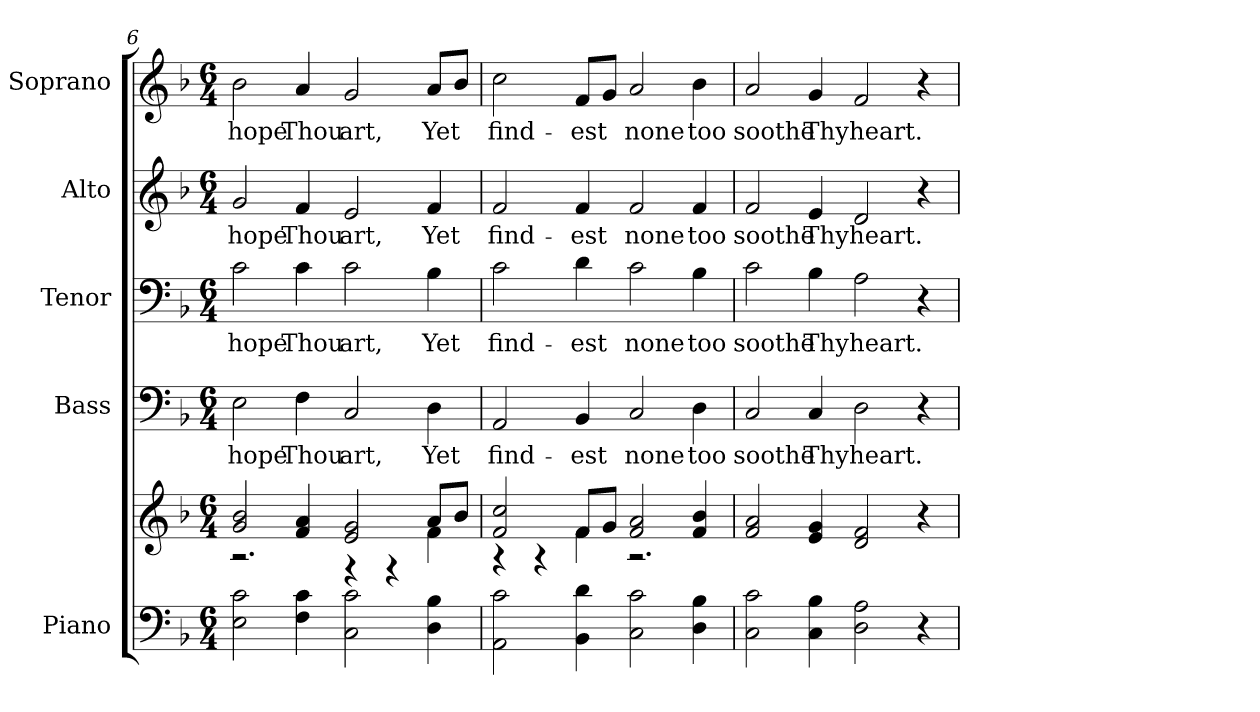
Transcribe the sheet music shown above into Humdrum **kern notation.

**kern	**kern	**kern	**text	**kern	**text	**kern	**text	**kern	**text
*part5	*part5	*part4	*part4	*part3	*part3	*part2	*part2	*part1	*part1
*staff6	*staff5	*staff4	*staff4	*staff3	*staff3	*staff2	*staff2	*staff1	*staff1
*I"Piano	*	*I"Bass	*	*I"Tenor	*	*I"Alto	*	*I"Soprano	*
*I'Pno.	*	*I'B.	*	*I'T.	*	*I'A.	*	*I'S.	*
*clefF4	*clefG2	*clefF4	*	*clefF4	*	*clefG2	*	*clefG2	*
*k[b-]	*k[b-]	*k[b-]	*	*k[b-]	*	*k[b-]	*	*k[b-]	*
*F:	*F:	*F:	*	*F:	*	*F:	*	*F:	*
*M6/4	*M6/4	*M6/4	*	*M6/4	*	*M6/4	*	*M6/4	*
=6	=6	=6	=6	=6	=6	=6	=6	=6	=6
*	*^	*	*	*	*	*	*	*	*
!	!	!	!	!LO:LY:b:color=#000000	!	!	!	!	!	!
!	!	!	!	!	!	!LO:LY:b:color=#000000	!	!	!	!
!	!	!	!	!	!	!	!	!LO:LY:b:color=#000000	!	!
!	!	!	!	!	!	!	!	!	!	!LO:LY:b:color=#000000
2Ei\ 2ci	2gi/ 2b-i	2.r	2Ei\	hope	2ci\	hope	2gi/	hope	2b-i\	hope
!	!	!	!	!LO:LY:b:color=#000000	!	!	!	!	!	!
!	!	!	!	!	!	!LO:LY:b:color=#000000	!	!	!	!
!	!	!	!	!	!	!	!	!LO:LY:b:color=#000000	!	!
!	!	!	!	!	!	!	!	!	!	!LO:LY:b:color=#000000
4Fi\ 4ci	4fi/ 4ai	.	4Fi\	Thou	4ci\	Thou	4fi/	Thou	4ai/	Thou
!	!	!	!	!LO:LY:b:color=#000000	!	!	!	!	!	!
!	!	!	!	!	!	!LO:LY:b:color=#000000	!	!	!	!
!	!	!	!	!	!	!	!	!LO:LY:b:color=#000000	!	!
!	!	!	!	!	!	!	!	!	!	!LO:LY:b:color=#000000
2Ci\ 2ci	2ei/ 2gi	4r	2Ci/	art,	2ci\	art,	2ei/	art,	2gi/	art,
.	.	4r	.	.	.	.	.	.	.	.
!	!	!	!	!LO:LY:b:color=#000000	!	!	!	!	!	!
!	!	!	!	!	!	!LO:LY:b:color=#000000	!	!	!	!
!	!	!	!	!	!	!	!	!LO:LY:b:color=#000000	!	!
!	!	!	!	!	!	!	!	!	!	!LO:LY:b:color=#000000
4Di\ 4B-i	8ai/L	4fi\	4Di\	Yet	4B-i\	Yet	4fi/	Yet	8ai/L	Yet
.	8b-i/J	.	.	.	.	.	.	.	8b-i/J	.
!!LO:PB:g=z
=7	=7	=7	=7	=7	=7	=7	=7	=7	=7	=7
!	!	!	!	!LO:LY:b:color=#000000	!	!	!	!	!	!
!	!	!	!	!	!	!LO:LY:b:color=#000000	!	!	!	!
!	!	!	!	!	!	!	!	!LO:LY:b:color=#000000	!	!
!	!	!	!	!	!	!	!	!	!	!LO:LY:b:color=#000000
2AAi\ 2ci	2fi/ 2cci	4r	2AAi/	find-	2ci\	find-	2fi/	find-	2cci\	find-
.	.	4r	.	.	.	.	.	.	.	.
!	!	!	!	!LO:LY:b:color=#000000	!	!	!	!	!	!
!	!	!	!	!	!	!LO:LY:b:color=#000000	!	!	!	!
!	!	!	!	!	!	!	!	!LO:LY:b:color=#000000	!	!
!	!	!	!	!	!	!	!	!	!	!LO:LY:b:color=#000000
4BB-i\ 4di	8fi/L	4fi\	4BB-i/	-est	4di\	-est	4fi/	-est	8fi/L	-est
.	8gi/J	.	.	.	.	.	.	.	8gi/J	.
!	!	!	!	!LO:LY:b:color=#000000	!	!	!	!	!	!
!	!	!	!	!	!	!LO:LY:b:color=#000000	!	!	!	!
!	!	!	!	!	!	!	!	!LO:LY:b:color=#000000	!	!
!	!	!	!	!	!	!	!	!	!	!LO:LY:b:color=#000000
2Ci\ 2ci	2fi/ 2ai	2.r	2Ci/	none	2ci\	none	2fi/	none	2ai/	none
!	!	!	!	!LO:LY:b:color=#000000	!	!	!	!	!	!
!	!	!	!	!	!	!LO:LY:b:color=#000000	!	!	!	!
!	!	!	!	!	!	!	!	!LO:LY:b:color=#000000	!	!
!	!	!	!	!	!	!	!	!	!	!LO:LY:b:color=#000000
4Di\ 4B-i	4fi/ 4b-i	.	4Di\	too	4B-i\	too	4fi/	too	4b-i\	too
*	*v	*v	*	*	*	*	*	*	*	*
=8	=8	=8	=8	=8	=8	=8	=8	=8	=8
!	!	!	!LO:LY:b:color=#000000	!	!	!	!	!	!
!	!	!	!	!	!LO:LY:b:color=#000000	!	!	!	!
!	!	!	!	!	!	!	!LO:LY:b:color=#000000	!	!
!	!	!	!	!	!	!	!	!	!LO:LY:b:color=#000000
2Ci\ 2ci	2fi/ 2ai	2Ci/	soothe	2ci\	soothe	2fi/	soothe	2ai/	soothe
!	!	!	!LO:LY:b:color=#000000	!	!	!	!	!	!
!	!	!	!	!	!LO:LY:b:color=#000000	!	!	!	!
!	!	!	!	!	!	!	!LO:LY:b:color=#000000	!	!
!	!	!	!	!	!	!	!	!	!LO:LY:b:color=#000000
4Ci\ 4B-i	4ei/ 4gi	4Ci/	Thy	4B-i\	Thy	4ei/	Thy	4gi/	Thy
!	!	!	!LO:LY:b:color=#000000	!	!	!	!	!	!
!	!	!	!	!	!LO:LY:b:color=#000000	!	!	!	!
!	!	!	!	!	!	!	!LO:LY:b:color=#000000	!	!
!	!	!	!	!	!	!	!	!	!LO:LY:b:color=#000000
2Di\ 2Ai	2di/ 2fi	2Di\	heart.	2Ai\	heart.	2di/	heart.	2fi/	heart.
4r	4r	4r	.	4r	.	4r	.	4r	.
=	=	=	=	=	=	=	=	=	=
*-	*-	*-	*-	*-	*-	*-	*-	*-	*-
